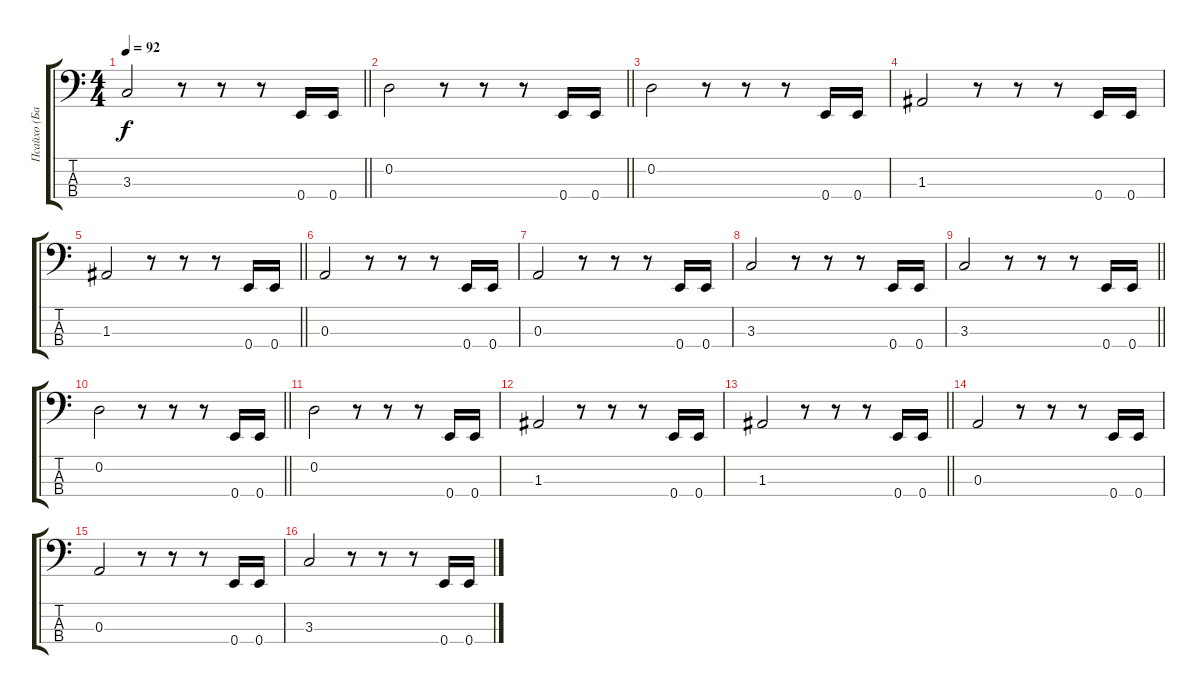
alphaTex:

\track ("Псайхо (Бас)" "Псайхо (Ба") {instrument electricbassfinger}
\staff {score tabs}
\tuning (G2 D2 A1 E1) {hide}
\ts (4 4)
\tempo 92
\clef f4
\barLineRight lightlight
\ks c
3.3.2{dy f} r.8 r.8 r.8 0.4.16 0.4.16 |
\barLineRight lightlight
0.2.2 r.8 r.8 r.8 0.4.16 0.4.16 |
0.2.2 r.8 r.8 r.8 0.4.16 0.4.16 |
1.3.2 r.8 r.8 r.8 0.4.16 0.4.16 |
\barLineRight lightlight
1.3.2 r.8 r.8 r.8 0.4.16 0.4.16 |
\section ("" "")
0.3.2 r.8 r.8 r.8 0.4.16 0.4.16 |
0.3.2 r.8 r.8 r.8 0.4.16 0.4.16 |
3.3.2 r.8 r.8 r.8 0.4.16 0.4.16 |
\barLineRight lightlight
3.3.2 r.8 r.8 r.8 0.4.16 0.4.16 |
\barLineRight lightlight
0.2.2 r.8 r.8 r.8 0.4.16 0.4.16 |
0.2.2 r.8 r.8 r.8 0.4.16 0.4.16 |
1.3.2 r.8 r.8 r.8 0.4.16 0.4.16 |
\barLineRight lightlight
1.3.2 r.8 r.8 r.8 0.4.16 0.4.16 |
\section ("" "")
0.3.2 r.8 r.8 r.8 0.4.16 0.4.16 |
0.3.2 r.8 r.8 r.8 0.4.16 0.4.16 |
3.3.2 r.8 r.8 r.8 0.4.16 0.4.16
